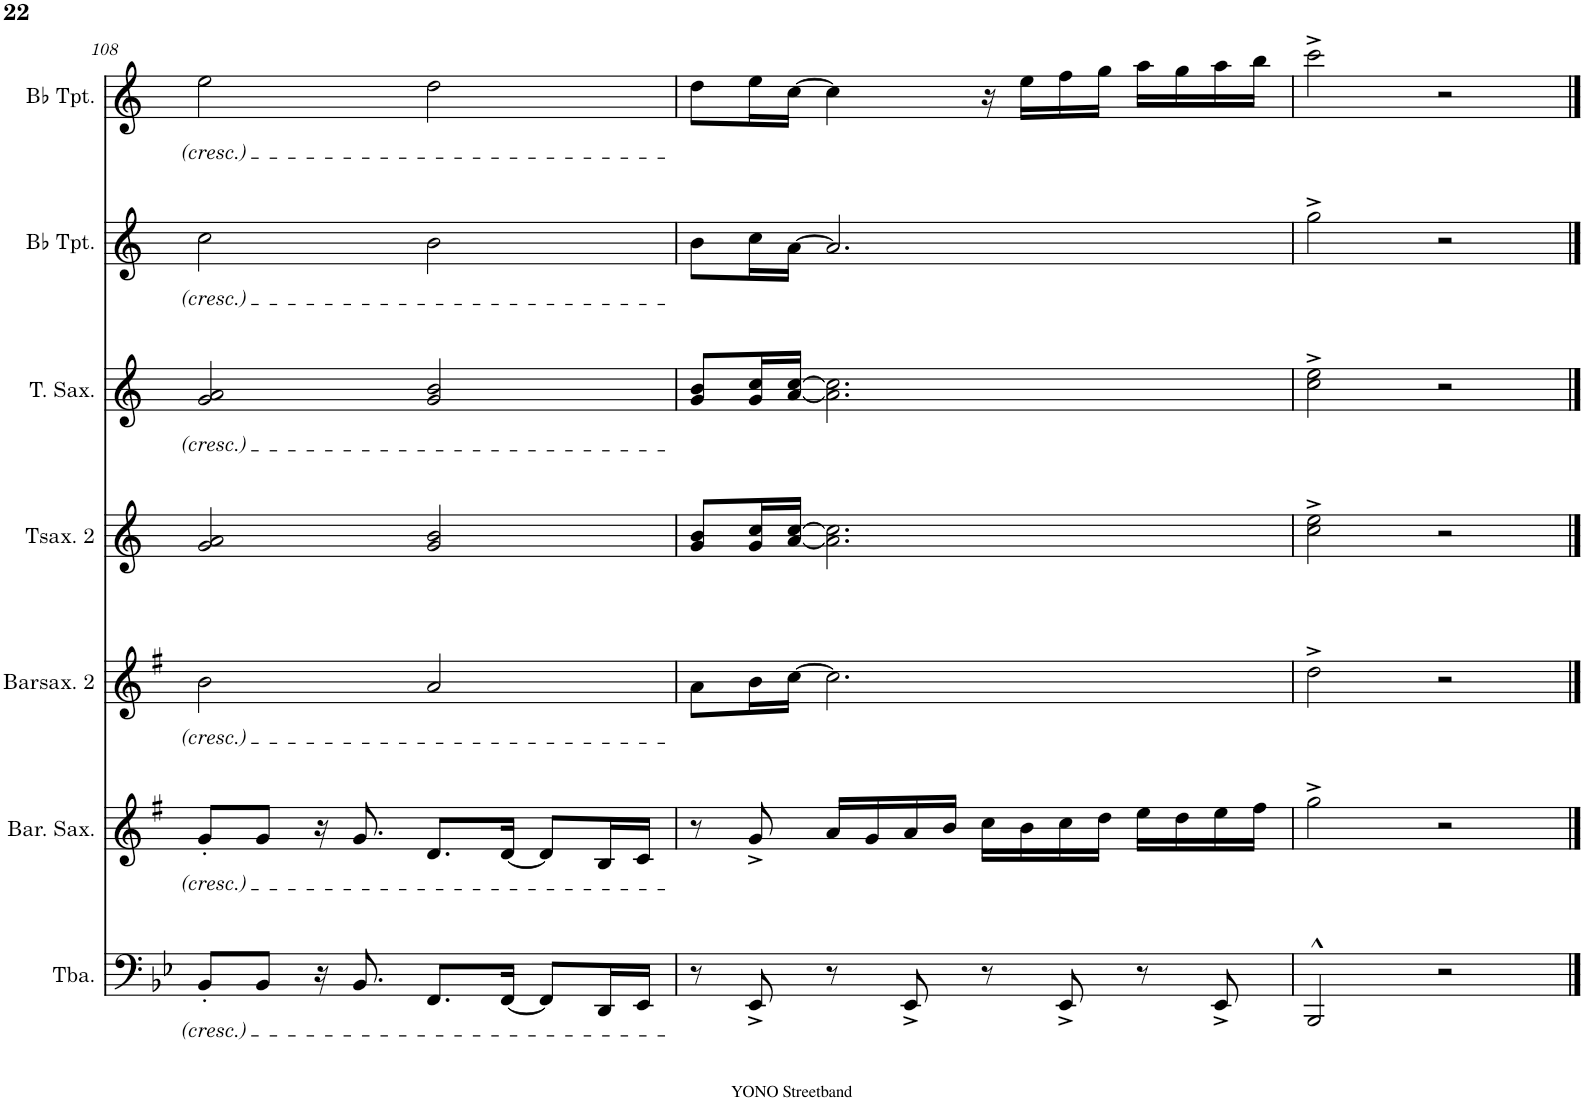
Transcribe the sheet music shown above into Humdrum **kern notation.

**kern	**kern	**kern	**kern	**kern	**kern	**kern
*part7	*part6	*part5	*part4	*part3	*part2	*part1
*staff7	*staff6	*staff5	*staff4	*staff3	*staff2	*staff1
*I"Tuba	*I"Baritone Saxophone	*I"Baritonsaxophon 2	*I"Tenorsaxophon 2	*I"Tenor Saxophone	*I"Bb Trumpet	*I"Bb Trumpet
*I'Tba.	*I'Bar. Sax.	*I'Barsax. 2	*I'Tsax. 2	*I'T. Sax.	*I'Bb Tpt.	*I'Bb Tpt.
!!LO:PB:g=z
*clefF4	*clefG2	*clefG2	*clefG2	*clefG2	*clefG2	*clefG2
*	*Trd12c21	*Trd12c21	*Trd8c14	*Trd8c14	*Trd1c2	*Trd1c2
*k[b-e-]	*k[f#]	*k[f#]	*k[]	*k[]	*k[]	*k[]
*M4/4	*M4/4	*M4/4	*M4/4	*M4/4	*M4/4	*M4/4
=108	=108	=108	=108	=108	=108	=108
8BB-'/L	8g'/L	2b\	2g/ 2a/	2g/ 2a/	2cc\	2ee\
8BB-/J	8g/J	.	.	.	.	.
16r	16r	.	.	.	.	.
8.BB-/	8.g/	.	.	.	.	.
8.FF/L	8.d/L	2a/	2g/ 2b/	2g/ 2b/	2b\	2dd\
[16FF/Jk	[16d/Jk	.	.	.	.	.
8FF/L]	8d/L]	.	.	.	.	.
16DD/L	16B/L	.	.	.	.	.
16EE-/JJ	16c/JJ	.	.	.	.	.
=109	=109	=109	=109	=109	=109	=109
8r	8r	8a\L	8g/ 8b/L	8g/ 8b/L	8b\L	8dd\L
8EE-^/	8g^/	16b\L	16g/ 16cc/L	16g/ 16cc/L	16cc\L	16ee\L
.	.	[16cc\JJ	[16a/ [16cc/JJ	[16a/ [16cc/JJ	[16a\JJ	[16cc\JJ
8r	16a/LL	2.cc\]	2.a\] 2.cc\]	2.a\] 2.cc\]	2.a/]	4cc\]
.	16g/	.	.	.	.	.
8EE-^/	16a/	.	.	.	.	.
.	16b/JJ	.	.	.	.	.
8r	16cc\LL	.	.	.	.	16r
.	16b\	.	.	.	.	16ee\LL
8EE-^/	16cc\	.	.	.	.	16ff\
.	16dd\JJ	.	.	.	.	16gg\JJ
8r	16ee\LL	.	.	.	.	16aa\LL
.	16dd\	.	.	.	.	16gg\
8EE-^/	16ee\	.	.	.	.	16aa\
.	16ff#\JJ	.	.	.	.	16bb\JJ
=110	=110	=110	=110	=110	=110	=110
2BBB-^^/	2gg^\	2dd^\	2cc\^ 2ee\^	2cc\^ 2ee\^	2gg^\	2ccc^\
2r	2r	2r	2r	2r	2r	2r
==	==	==	==	==	==	==
*-	*-	*-	*-	*-	*-	*-
